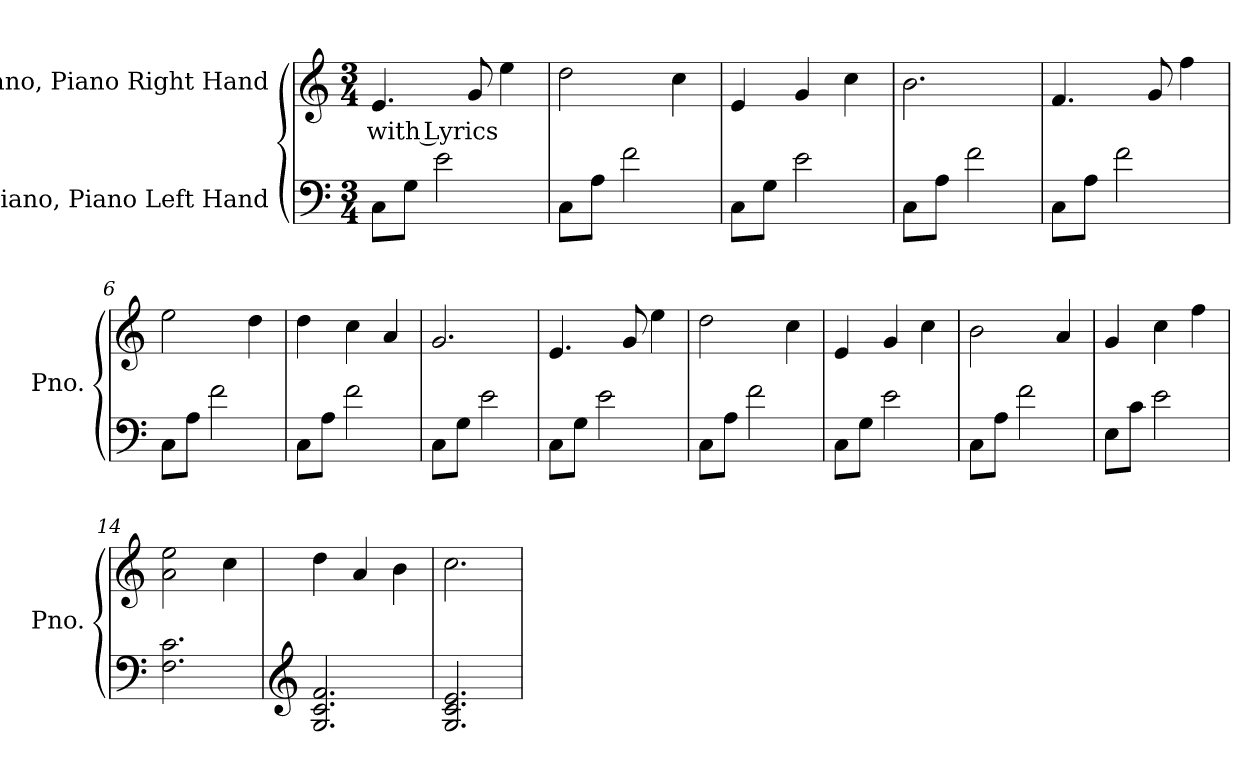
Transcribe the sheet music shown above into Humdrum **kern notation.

**kern	**kern	**text
*part2	*part1	*part1
*staff2	*staff1	*staff1
*I"Piano, Piano Left Hand	*I"Piano, Piano Right Hand	*
*I'Pno.	*I'Pno.	*
*clefF4	*clefG2	*
*k[]	*k[]	*
*M3/4	*M3/4	*
*MM94	*MM94	*
=1	=1	=1
!	!	!LO:LY:b
8C\L	4.e/	with Lyrics
8G\J	.	.
2e\	.	.
.	8g/	.
.	4ee\	.
=2	=2	=2
8C\L	2dd\	.
8A\J	.	.
2f\	.	.
.	4cc\	.
=3	=3	=3
8C\L	4e/	.
8G\J	.	.
2e\	4g/	.
.	4cc\	.
=4	=4	=4
8C\L	2.b\	.
8A\J	.	.
2f\	.	.
=5	=5	=5
8C\L	4.f/	.
8A\J	.	.
2f\	.	.
.	8g/	.
.	4ff\	.
=6	=6	=6
8C\L	2ee\	.
8A\J	.	.
2f\	.	.
.	4dd\	.
!!LO:LB:g=z
=7	=7	=7
8C\L	4dd\	.
8A\J	.	.
2f\	4cc\	.
.	4a/	.
=8	=8	=8
8C\L	2.g/	.
8G\J	.	.
2e\	.	.
=9	=9	=9
8C\L	4.e/	.
8G\J	.	.
2e\	.	.
.	8g/	.
.	4ee\	.
=10	=10	=10
8C\L	2dd\	.
8A\J	.	.
2f\	.	.
.	4cc\	.
=11	=11	=11
8C\L	4e/	.
8G\J	.	.
2e\	4g/	.
.	4cc\	.
=12	=12	=12
8C\L	2b\	.
8A\J	.	.
2f\	.	.
.	4a/	.
=13	=13	=13
8E\L	4g/	.
8c\J	.	.
2e\	4cc\	.
.	4ff\	.
=14	=14	=14
2.F\ 2.c\	2a\ 2ee\	.
.	4cc\	.
=15	=15	=15
*clefG2	*	*
2.G/ 2.c/ 2.f/	4dd\	.
.	4a/	.
.	4b\	.
!!LO:LB:g=z
=16	=16	=16
2.G/ 2.c/ 2.e/	2.cc\	.
=	=	=
*-	*-	*-
